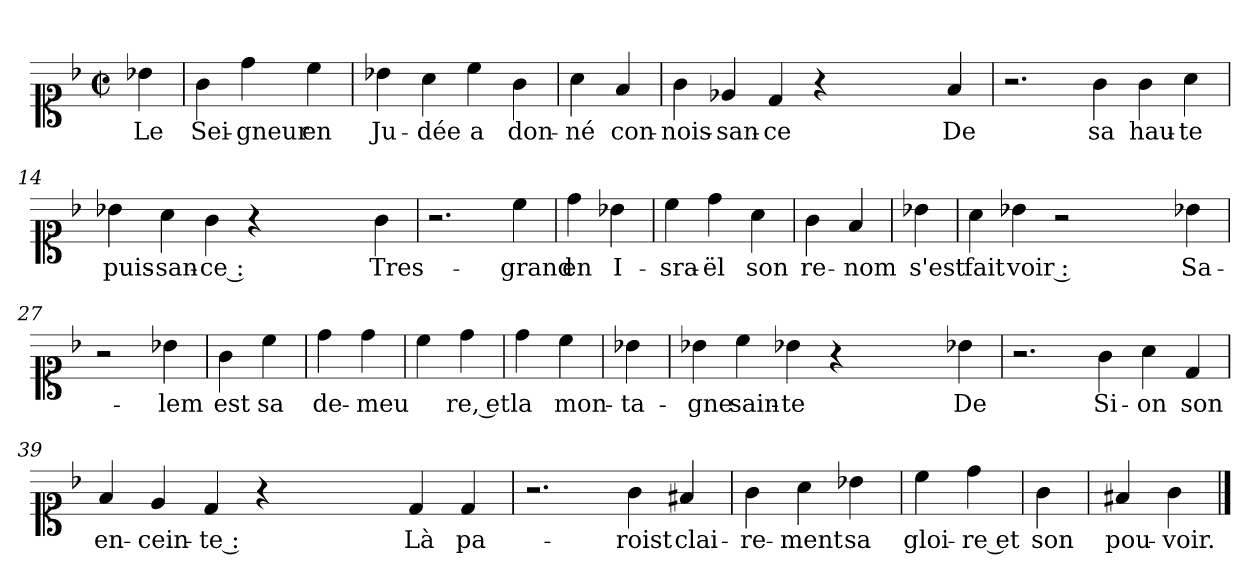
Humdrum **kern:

**kern	**text
*part1	*part1
*staff1	*staff1
*clefC1	*
*k[b-]	*
*F:	*
*M2/2	*
*met(c|)	*
=1	=1
4b-X	Le
=2	=2
4g	Sei-
4dd	-gneur
4cc	en
=4	=4
4b-X	Ju-
4a	-dée
4cc	a
4g	don-
=7	=7
4a	-né
4f	con-
=8	=8
4g	-nois-
4e-X	-san-
4d	-ce
4r	.
2.ryy	.
4f	De
=12	=12
2.r	.
4g	sa
4g	hau-
4a	-te
=14	=14
4b-X	puis-
4a	-san-
4g	-ce :
4r	.
2.ryy	.
4g	Tres-
=18	=18
2.r	.
4cc	-grand
=19	=19
4dd	en
4b-X	I-
=20	=20
4cc	-sra-
4dd	-ël
4a	son
=22	=22
4g	re-
4f	-nom
=23	=23
4b-X	s'est
=24	=24
4a	fait
4b-X	voir :
2r	.
2ryy	.
4b-X	Sa-
=27	=27
2r	.
4b-X	-lem
=28	=28
4g	est
4cc	sa
=29	=29
4dd	de-
4dd	-meu-
=30	=30
4cc	--
4dd	-re, et
=31	=31
4dd	la
4cc	mon-
=32	=32
4b-X	-ta-
=33	=33
4b-X	-gne
4cc	sain-
4b-X	-te
4r	.
2.ryy	.
4b-X	De
=37	=37
2.r	.
4g	Si-
4a	-on
4d	son
=39	=39
4f	en-
4e	-cein-
4d	-te :
4r	.
2.ryy	.
4d	Là
4d	pa-
=44	=44
2.r	.
4g	-roist
4f#X	clai-
=45	=45
4g	-re-
4a	-ment
4b-X	sa
=47	=47
4cc	gloi-
4dd	-re et
=48	=48
4g	son
=49	=49
4f#X	pou-
4g	-voir.
==	==
*-	*-
